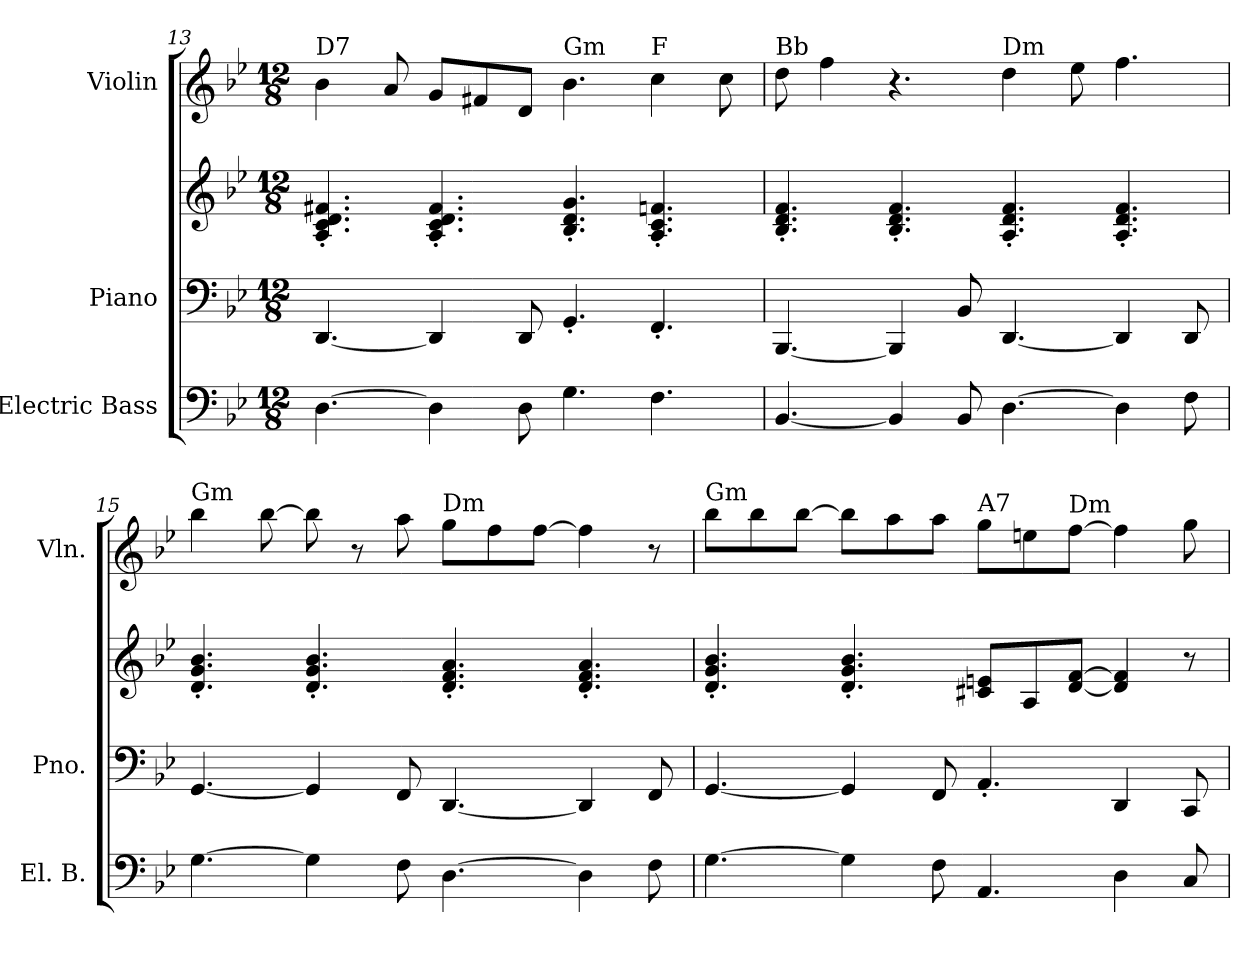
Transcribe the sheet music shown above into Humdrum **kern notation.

**kern	**kern	**kern	**kern
*part3	*part2	*part2	*part1
*staff4	*staff3	*staff2	*staff1
*I"Electric Bass	*I"Piano	*	*I"Violin
*I'El. B.	*I'Pno.	*	*I'Vln.
*clefF4	*clefF4	*clefG2	*clefG2
*ITrd7c12	*	*	*
*k[b-e-]	*k[b-e-]	*k[b-e-]	*k[b-e-]
*M12/8	*M12/8	*M12/8	*M12/8
=13	=13	=13	=13
!	!	!	!LO:TX:a:t=D7
[4.DD\	[4.DD/	4.A/' 4.c/' 4.d/' 4.f#X/'	4b-\
.	.	.	8a/
4DD\]	4DD/]	4.A/' 4.c/' 4.d/' 4.f#/'	8g/L
.	.	.	8f#X/
8DD\	8DD/	.	8d/J
!	!	!	!LO:TX:a:t=Gm
4.GG\	4.GG'/	4.B-/' 4.d/' 4.g/'	4.b-\
!	!	!	!LO:TX:a:t=F
4.FF\	4.FF'/	4.A/' 4.c/' 4.fn/'	4cc\
.	.	.	8cc\
=14	=14	=14	=14
!	!	!	!LO:TX:a:t=Bb
[4.BBB-/	[4.BBB-/	4.B-/' 4.d/' 4.f/'	8dd\
.	.	.	4ff\
4BBB-/]	4BBB-/]	4.B-/' 4.d/' 4.f/'	4.r
8BBB-/	8BB-/	.	.
!	!	!	!LO:TX:a:t=Dm
[4.DD\	[4.DD/	4.A/' 4.d/' 4.f/'	4dd\
.	.	.	8ee-\
4DD\]	4DD/]	4.A/' 4.d/' 4.f/'	4.ff\
8FF\	8DD/	.	.
=15	=15	=15	=15
!	!	!	!LO:TX:a:t=Gm
[4.GG\	[4.GG/	4.d/' 4.g/' 4.b-/'	4bb-\
.	.	.	[8bb-\
4GG\]	4GG/]	4.d/' 4.g/' 4.b-/'	8bb-\]
.	.	.	8r
8FF\	8FF/	.	8aa\
!	!	!	!LO:TX:a:t=Dm
[4.DD\	[4.DD/	4.d/' 4.f/' 4.a/'	8gg\L
.	.	.	8ff\
.	.	.	[8ff\J
4DD\]	4DD/]	4.d/' 4.f/' 4.a/'	4ff\]
8FF\	8FF/	.	8r
=16	=16	=16	=16
!	!	!	!LO:TX:a:t=Gm
[4.GG\	[4.GG/	4.d/' 4.g/' 4.b-/'	8bb-\L
.	.	.	8bb-\
.	.	.	[8bb-\J
4GG\]	4GG/]	4.d/' 4.g/' 4.b-/'	8bb-\L]
.	.	.	8aa\
8FF\	8FF/	.	8aa\J
!	!	!	!LO:TX:a:t=A7
4.AAA/	4.AA'/	8c#X/ 8en/L	8gg\L
.	.	8A/	8een\
!	!	!	!LO:TX:a:t=Dm
.	.	[8d/ [8f/J	[8ff\J
4DD\	4DD/	4d/] 4f/]	4ff\]
8CC/	8CC/	8r	8gg\
=	=	=	=
*-	*-	*-	*-
